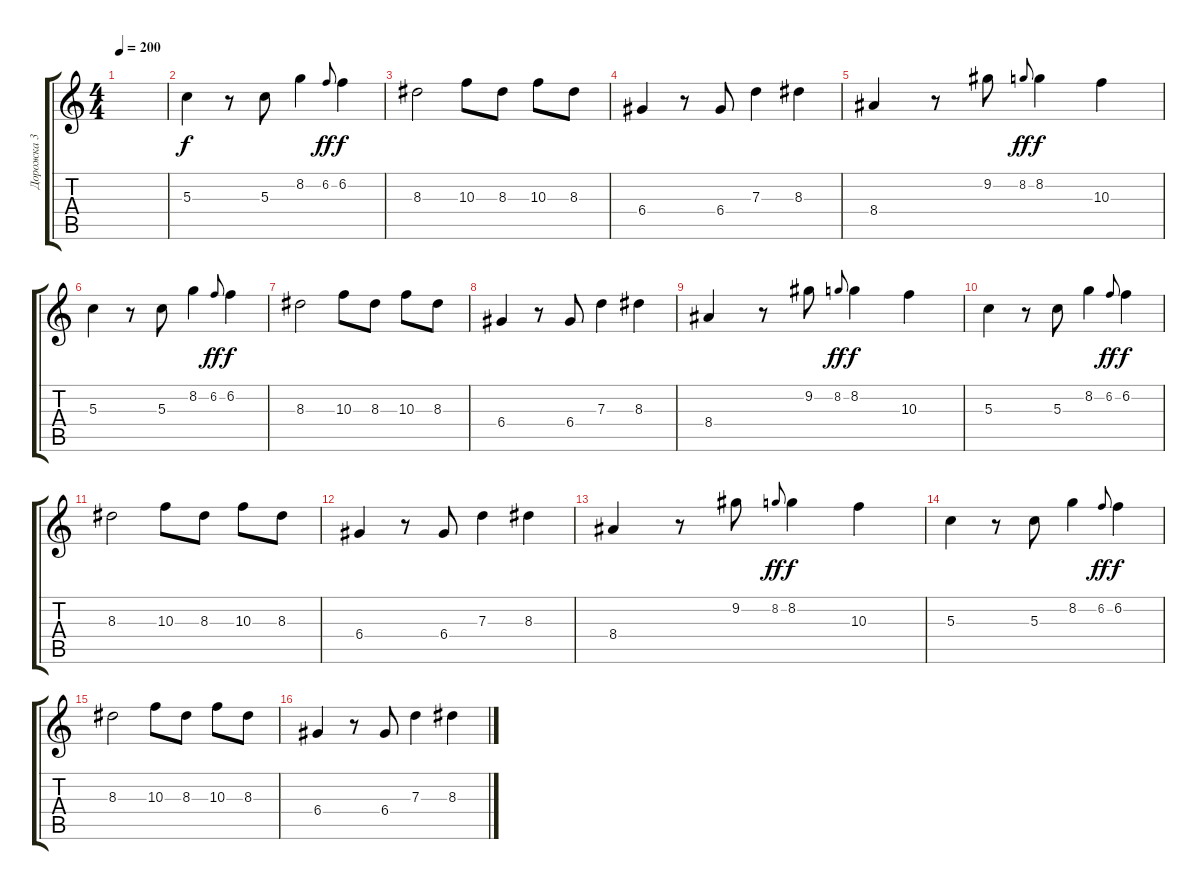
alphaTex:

\track ("Дорожка 3" "Дорожка 3") {instrument distortionguitar}
\staff {score tabs}
\tuning (E4 B3 G3 D3 A2 E2) {hide}
\ts (4 4)
\tempo 200
\clef g2
\ks c
|
5.3.4 r.8 5.3.8 8.2.4 6.2.8{gr onbeat dy ff} 6.2.4{dy f} |
8.3.2 10.3.8 8.3.8 10.3.8 8.3.8 |
6.4.4 r.8 6.4.8 7.3.4 8.3.4 |
8.4.4 r.8 9.2.8 8.2.8{gr onbeat dy ff} 8.2.4{dy f} 10.3.4 |
5.3.4 r.8 5.3.8 8.2.4 6.2.8{gr onbeat dy ff} 6.2.4{dy f} |
8.3.2 10.3.8 8.3.8 10.3.8 8.3.8 |
6.4.4 r.8 6.4.8 7.3.4 8.3.4 |
8.4.4 r.8 9.2.8 8.2.8{gr onbeat dy ff} 8.2.4{dy f} 10.3.4 |
5.3.4 r.8 5.3.8 8.2.4 6.2.8{gr onbeat dy ff} 6.2.4{dy f} |
8.3.2 10.3.8 8.3.8 10.3.8 8.3.8 |
6.4.4 r.8 6.4.8 7.3.4 8.3.4 |
8.4.4 r.8 9.2.8 8.2.8{gr onbeat dy ff} 8.2.4{dy f} 10.3.4 |
5.3.4 r.8 5.3.8 8.2.4 6.2.8{gr onbeat dy ff} 6.2.4{dy f} |
8.3.2 10.3.8 8.3.8 10.3.8 8.3.8 |
6.4.4 r.8 6.4.8 7.3.4 8.3.4
